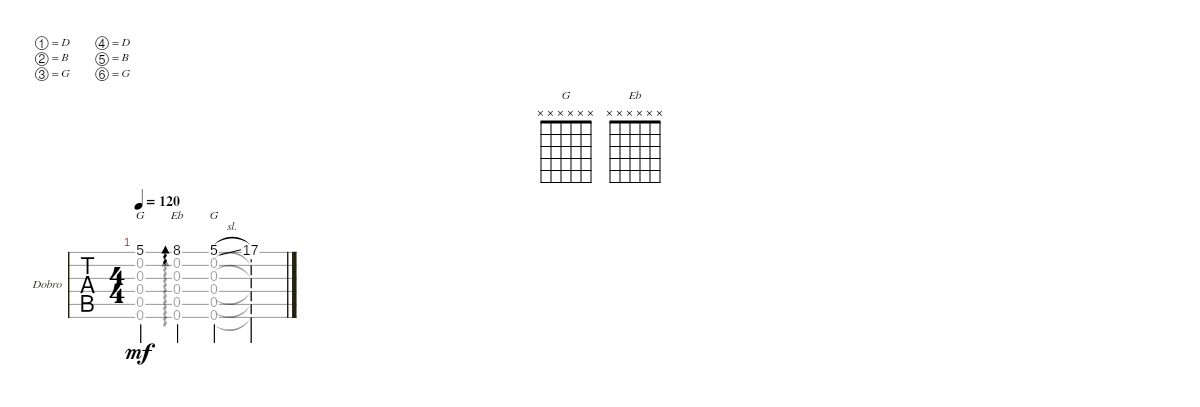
\defaultSystemsLayout 4
\bracketExtendMode groupsimilarinstruments
\firstSystemTrackNameOrientation horizontal
\otherSystemsTrackNameOrientation horizontal
\track ("Dobro" "Dobro") {instrument acousticguitarsteel}
\staff {tabs}
\tuning (D4 B3 G3 D3 B2 G2)
\chord ("G" x x x x x x)
\chord ("Eb" x x x x x x)
\voice
\ts (4 4)
\tempo 120
\clef g2
\ks c
5.1.4{ch "G" dy mf} 8.1.4{ad 0 ch "Eb"} 5.1{sl}.4{ch "G"} 17.1.4 |
\voice
\clef g2
\ottava regular
\simile none
\ks c
(0.2 0.3 0.4 0.5 0.6).4{dy mf} (0.2 0.3 0.4 0.5 0.6).4{ad 0} (0.2 0.3 0.4 0.5 0.6).4 (0.2{t} 0.3{t} 0.4{t} 0.5{t} 0.6{t}).4 |
